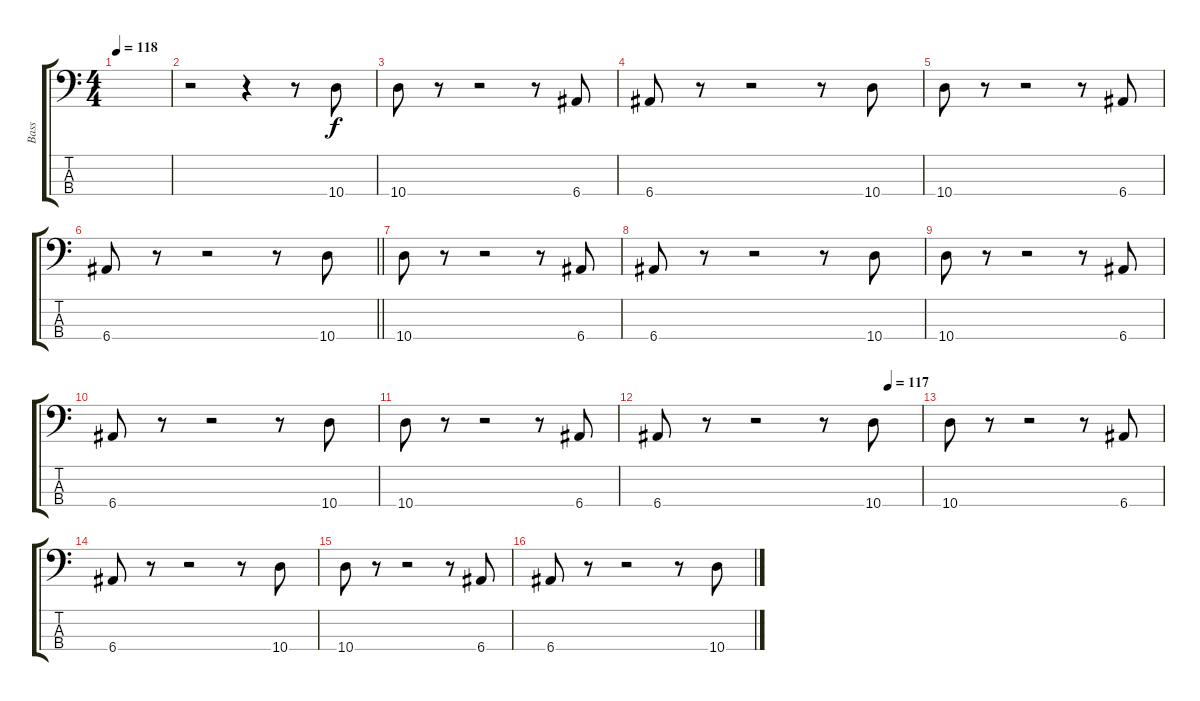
\track ("Bass" "Bass") {instrument electricbassfinger}
\staff {score tabs}
\tuning (G2 D2 A1 E1) {hide}
\ts (4 4)
\tempo 118
\clef f4
\ks c
|
r.2 r.4 r.8 10.4.8 |
10.4.8 r.8 r.2 r.8 6.4.8 |
6.4.8 r.8 r.2 r.8 10.4.8 |
10.4.8 r.8 r.2 r.8 6.4.8 |
\barLineRight lightlight
6.4.8 r.8 r.2 r.8 10.4.8 |
10.4.8 r.8 r.2 r.8 6.4.8 |
6.4.8 r.8 r.2 r.8 10.4.8 |
10.4.8 r.8 r.2 r.8 6.4.8 |
6.4.8 r.8 r.2 r.8 10.4.8 |
10.4.8 r.8 r.2 r.8 6.4.8 |
\tempo (117 0.875)
6.4.8 r.8 r.2 r.8 10.4.8 |
10.4.8 r.8 r.2 r.8 6.4.8 |
6.4.8 r.8 r.2 r.8 10.4.8 |
10.4.8 r.8 r.2 r.8 6.4.8 |
6.4.8 r.8 r.2 r.8 10.4.8
